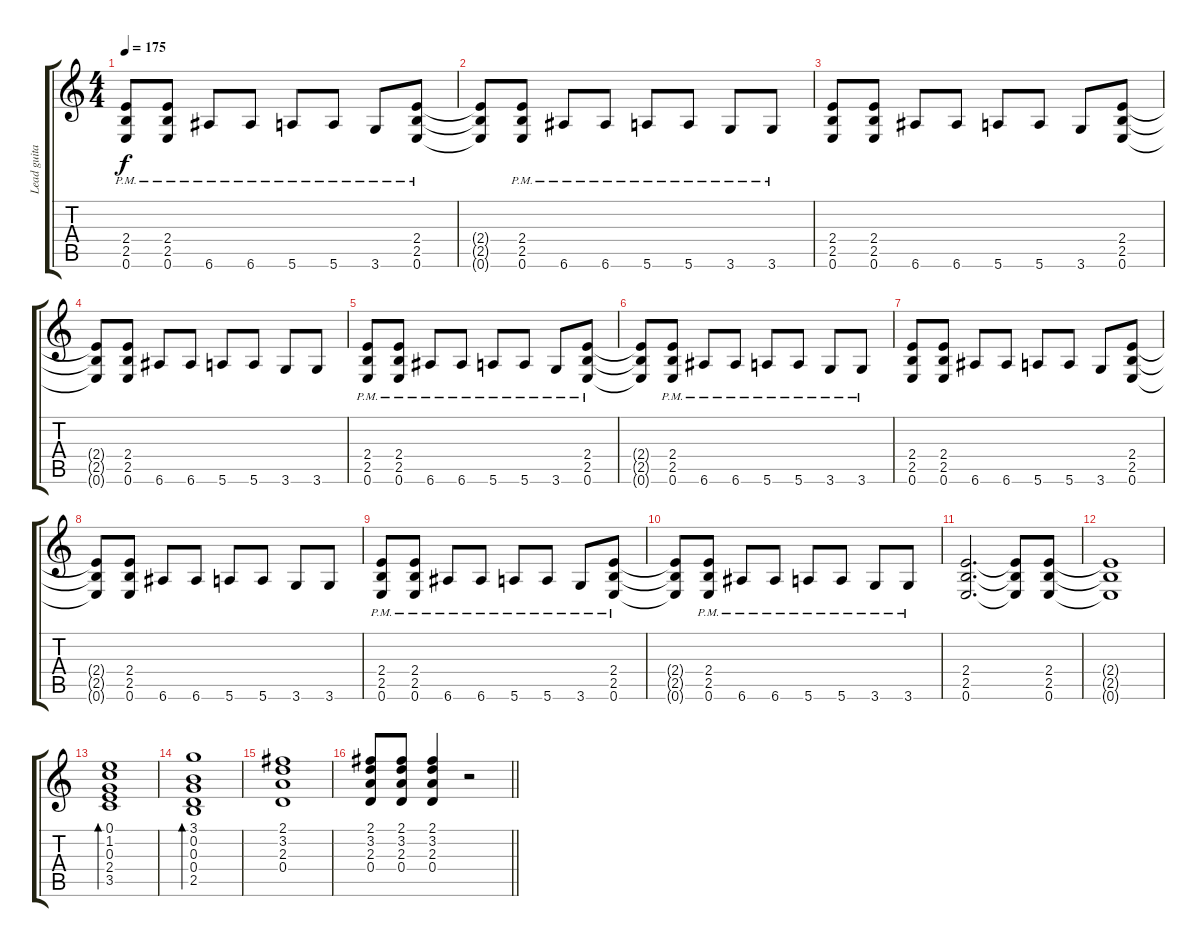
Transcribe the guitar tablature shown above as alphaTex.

\track ("Lead guitar (Jacob Binzer)" "Lead guita") {instrument overdrivenguitar}
\staff {score tabs}
\tuning (E4 B3 G3 D3 A2 E2) {hide}
\ts (4 4)
\tempo 175
\clef g2
\ks c
(2.4{pm} 2.5{pm} 0.6{pm}).8{dy f} (2.4{pm} 2.5{pm} 0.6{pm}).8 6.6{pm}.8 6.6{pm}.8 5.6{pm}.8 5.6{pm}.8 3.6{pm}.8 (2.4{pm} 2.5{pm} 0.6{pm}).8 |
(2.4{t} 2.5{t} 0.6{t}).8 (2.4{pm} 2.5{pm} 0.6{pm}).8 6.6{pm}.8 6.6{pm}.8 5.6{pm}.8 5.6{pm}.8 3.6{pm}.8 3.6{pm}.8 |
(2.4 2.5 0.6).8 (2.4 2.5 0.6).8 6.6.8 6.6.8 5.6.8 5.6.8 3.6.8 (2.4 2.5 0.6).8 |
(2.4{t} 2.5{t} 0.6{t}).8 (2.4 2.5 0.6).8 6.6.8 6.6.8 5.6.8 5.6.8 3.6.8 3.6.8 |
(2.4{pm} 2.5{pm} 0.6{pm}).8 (2.4{pm} 2.5{pm} 0.6{pm}).8 6.6{pm}.8 6.6{pm}.8 5.6{pm}.8 5.6{pm}.8 3.6{pm}.8 (2.4{pm} 2.5{pm} 0.6{pm}).8 |
(2.4{t} 2.5{t} 0.6{t}).8 (2.4{pm} 2.5{pm} 0.6{pm}).8 6.6{pm}.8 6.6{pm}.8 5.6{pm}.8 5.6{pm}.8 3.6{pm}.8 3.6{pm}.8 |
(2.4 2.5 0.6).8 (2.4 2.5 0.6).8 6.6.8 6.6.8 5.6.8 5.6.8 3.6.8 (2.4 2.5 0.6).8 |
(2.4{t} 2.5{t} 0.6{t}).8 (2.4 2.5 0.6).8 6.6.8 6.6.8 5.6.8 5.6.8 3.6.8 3.6.8 |
(2.4{pm} 2.5{pm} 0.6{pm}).8 (2.4{pm} 2.5{pm} 0.6{pm}).8 6.6{pm}.8 6.6{pm}.8 5.6{pm}.8 5.6{pm}.8 3.6{pm}.8 (2.4{pm} 2.5{pm} 0.6{pm}).8 |
(2.4{t} 2.5{t} 0.6{t}).8 (2.4{pm} 2.5{pm} 0.6{pm}).8 6.6{pm}.8 6.6{pm}.8 5.6{pm}.8 5.6{pm}.8 3.6{pm}.8 3.6{pm}.8 |
(2.4 2.5 0.6).2{d} (2.4{t} 2.5{t} 0.6{t}).8 (2.4 2.5 0.6).8 |
(2.4{t} 2.5{t} 0.6{t}).1 |
(0.1 1.2 0.3 2.4 3.5).1{bd 240} |
(3.1 0.2 0.3 0.4 2.5).1{bd 240} |
(2.1 3.2 2.3 0.4).1 |
\barLineRight lightlight
(2.1 3.2 2.3 0.4).8 (2.1 3.2 2.3 0.4).8 (2.1 3.2 2.3 0.4).4 r.2
